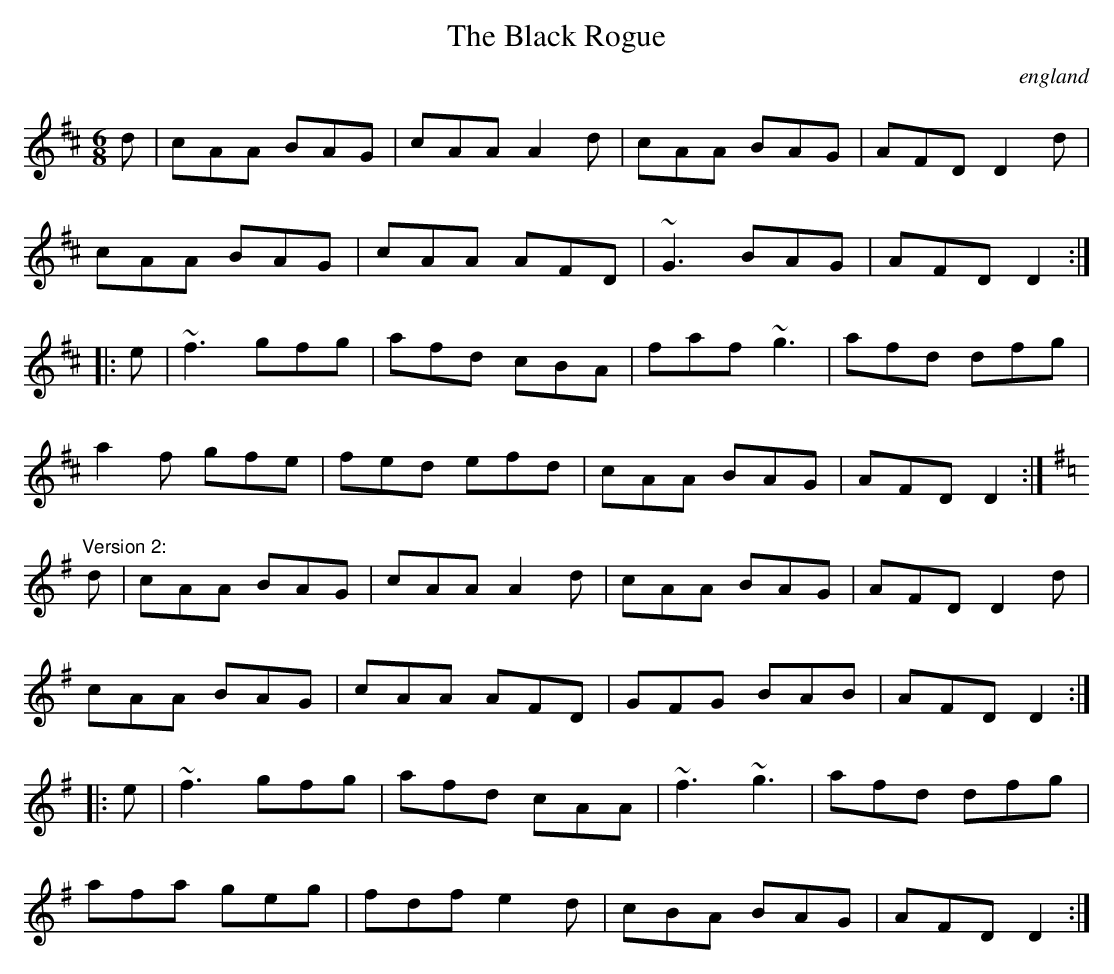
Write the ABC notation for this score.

X:1
T:Black Rogue, The
O:england
M:6/8
L:1/8
K:D
d|cAA BAG|cAA A2d|cAA BAG|AFD D2d|
cAA BAG|cAA AFD|~G3 BAG|AFD D2:|
|:e|~f3 gfg|afd cBA|faf ~g3|afd dfg|
a2f gfe|fed efd|cAA BAG|AFD D2:|
"Version 2:"
K:Dmix
d|cAA BAG|cAA A2d|cAA BAG|AFD D2d|
cAA BAG|cAA AFD|GFG BAB|AFD D2:|
|:e|~f3 gfg|afd cAA|~f3 ~g3|afd dfg|
afa geg|fdf e2d|cBA BAG|AFD D2:|
